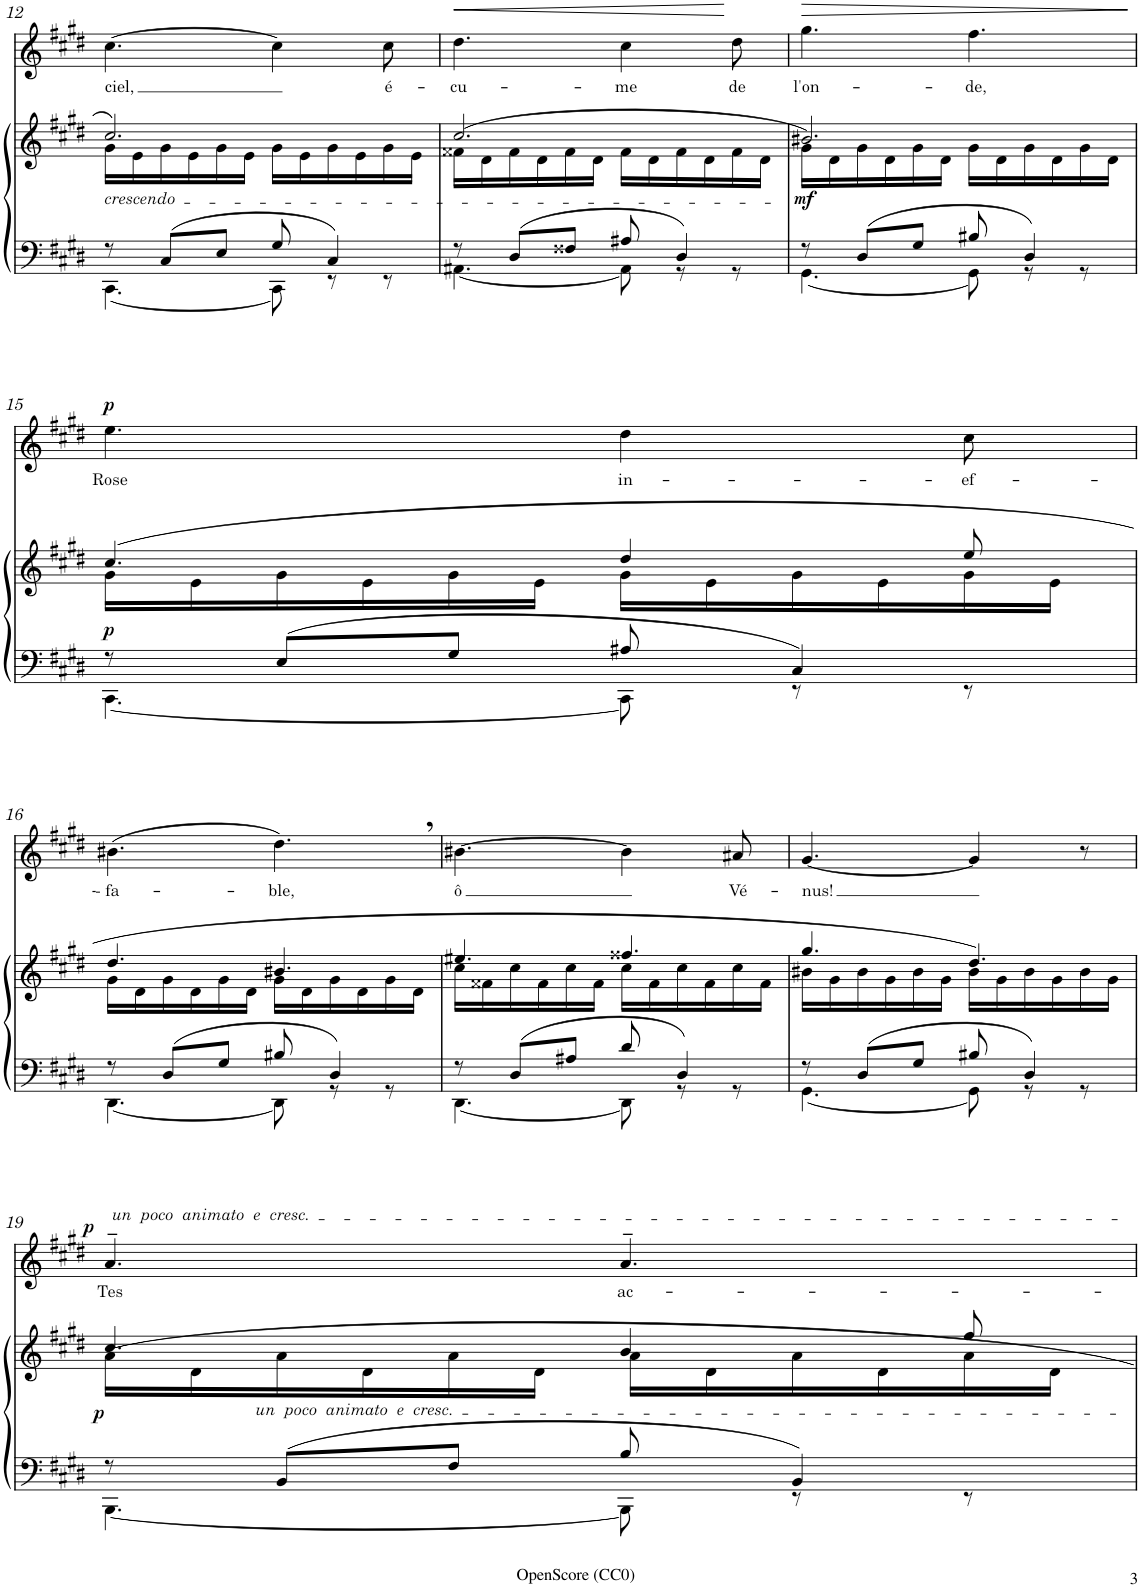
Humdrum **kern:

**kern	**kern	**dynam	**kern	**text	**dynam
*part2	*part2	*part2	*part1	*part1	*part1
*staff3	*staff2	*staff2/3	*staff1	*staff1	*staff1
*I"Piano	*	*	*I"Chant Voice	*	*
*I'Pno	*	*	*	*	*
!!LO:PB:g=z
*clefF4	*clefG2	*	*clefG2	*	*
*k[f#c#g#d#]	*k[f#c#g#d#]	*	*k[f#c#g#d#]	*	*
*M6/8	*M6/8	*	*M6/8	*	*
=12	=12	=12	=12	=12	=12
*^	*^	*	*	*	*
!	!	!LO:TX:b:i:t=crescendo	!	!	!	!	!
!	!	!	!	!	!	!LO:LY:b	!
8r	[4.CC#\	2.cc#/	16g#\LL	.	[4.cc#\	ciel,	.
.	.	.	16e\	.	.	.	.
8C#/L	.	.	16g#\	.	.	.	.
.	.	.	16e\	.	.	.	.
8E/J	.	.	16g#\	.	.	.	.
.	.	.	16e\JJ	.	.	.	.
8G#/	8CC#\]	.	16g#\LL	.	4cc#\]	.	.
.	.	.	16e\	.	.	.	.
4C#/	8r	.	16g#\	.	.	.	.
.	.	.	16e\	.	.	.	.
!	!	!	!	!	!	!LO:LY:b	!
.	8r	.	16g#\	.	8cc#\	é-	.
.	.	.	16e\JJ	.	.	.	.
=13	=13	=13	=13	=13	=13	=13	=13
!	!	!	!	!	!	!LO:LY:b	!LO:HP:b
8r	[4.AA#X\	(2.cc#/	16f##X\LL	.	4.dd#\	-cu-	<
.	.	.	16d#\	.	.	.	.
8D#/L	.	.	16f##\	.	.	.	.
.	.	.	16d#\	.	.	.	.
8F##X/J	.	.	16f##\	.	.	.	.
.	.	.	16d#\JJ	.	.	.	.
!	!	!	!	!	!	!LO:LY:b	!
8A#X/	8AA#\]	.	16f##\LL	.	4cc#\	-me	.
.	.	.	16d#\	.	.	.	.
4D#/	8r	.	16f##\	.	.	.	.
.	.	.	16d#\	.	.	.	.
!	!	!	!	!	!	!LO:LY:b	!
.	8r	.	16f##\	.	8dd#\	de	[
.	.	.	16d#\JJ	.	.	.	.
=14	=14	=14	=14	=14	=14	=14	=14
!	!	!	!	!LO:DY:b	!	!LO:LY:b	!LO:HP:b
8r	[4.GG#\	2.b#X/)	16g#\LL	mf	4.gg#\	l'on-	>
.	.	.	16d#\	.	.	.	.
8D#/L	.	.	16g#\	.	.	.	.
.	.	.	16d#\	.	.	.	.
8G#/J	.	.	16g#\	.	.	.	.
.	.	.	16d#\JJ	.	.	.	.
!	!	!	!	!	!	!LO:LY:b	!
8B#X/	8GG#\]	.	16g#\LL	.	4.ff#\	-de,	.
.	.	.	16d#\	.	.	.	.
4D#/	8r	.	16g#\	.	.	.	.
.	.	.	16d#\	.	.	.	.
.	8r	.	16g#\	.	.	.	.
.	.	.	16d#\JJ	.	.	.	.
*v	*v	*	*	*	*	*	*
*	*v	*v	*	*	*	*
.	.	.	.	.	]
!!LO:LB:g=z
=15	=15	=15	=15	=15	=15
*^	*^	*	*	*	*
!	!	!	!	!LO:DY:b	!	!LO:LY:b	!LO:DY:a
8r	[4.CC#\	(4.cc#/	16g#\LL	p	4.ee\	Rose	p
.	.	.	16e\	.	.	.	.
8E/L	.	.	16g#\	.	.	.	.
.	.	.	16e\	.	.	.	.
8G#/J	.	.	16g#\	.	.	.	.
.	.	.	16e\JJ	.	.	.	.
!	!	!	!	!	!	!LO:LY:b	!
8A#X/	8CC#\]	4dd#/	16g#\LL	.	4dd#\	in-	.
.	.	.	16e\	.	.	.	.
4C#/	8r	.	16g#\	.	.	.	.
.	.	.	16e\	.	.	.	.
!	!	!	!	!	!	!LO:LY:b	!
.	8r	8ee/	16g#\	.	8cc#\	-ef-	.
.	.	.	16e\JJ	.	.	.	.
!!LO:LB:g=z
=16	=16	=16	=16	=16	=16	=16	=16
!	!	!	!	!	!	!LO:LY:b	!
8r	[4.DD#\	4.dd#/	16g#\LL	.	(4.b#X\	-- fa-	.
.	.	.	16d#\	.	.	.	.
8D#/L	.	.	16g#\	.	.	.	.
.	.	.	16d#\	.	.	.	.
8G#/J	.	.	16g#\	.	.	.	.
.	.	.	16d#\JJ	.	.	.	.
!	!	!	!	!	!	!LO:LY:b	!
8B#X/	8DD#\]	4.b#X/	16g#\LL	.	4.dd#,\)	-ble,	.
.	.	.	16d#\	.	.	.	.
4D#/	8r	.	16g#\	.	.	.	.
.	.	.	16d#\	.	.	.	.
.	8r	.	16g#\	.	.	.	.
.	.	.	16d#\JJ	.	.	.	.
=17	=17	=17	=17	=17	=17	=17	=17
!	!	!	!	!	!	!LO:LY:b	!
8r	[4.DD#\	4.ee#X/	16cc#\LL	.	[4.b#X\	ô	.
.	.	.	16f##X\	.	.	.	.
8D#/L	.	.	16cc#\	.	.	.	.
.	.	.	16f##\	.	.	.	.
8A#X/J	.	.	16cc#\	.	.	.	.
.	.	.	16f##\JJ	.	.	.	.
8d#/	8DD#\]	4.ff##X/	16cc#\LL	.	4b#\]	.	.
.	.	.	16f##\	.	.	.	.
4D#/	8r	.	16cc#\	.	.	.	.
.	.	.	16f##\	.	.	.	.
!	!	!	!	!	!	!LO:LY:b	!
.	8r	.	16cc#\	.	8a#X/	Vé-	.
.	.	.	16f##\JJ	.	.	.	.
=18	=18	=18	=18	=18	=18	=18	=18
!	!	!	!	!	!	!LO:LY:b	!
8r	[4.GG#\	4.gg#/	16b#X\LL	.	[4.g#/	-nus!	.
.	.	.	16g#\	.	.	.	.
8D#/L	.	.	16b#\	.	.	.	.
.	.	.	16g#\	.	.	.	.
8G#/J	.	.	16b#\	.	.	.	.
.	.	.	16g#\JJ	.	.	.	.
8B#X/	8GG#\]	4.dd#/)	16b#\LL	.	4g#/]	.	.
.	.	.	16g#\	.	.	.	.
4D#/	8r	.	16b#\	.	.	.	.
.	.	.	16g#\	.	.	.	.
.	8r	.	16b#\	.	8r	.	.
.	.	.	16g#\JJ	.	.	.	.
!!LO:LB:g=z
=19	=19	=19	=19	=19	=19	=19	=19
!	!	!	!	!	!LO:TX:a:i:t=un  poco  animato  e  cresc.	!	!
!	!	!	!	!LO:DY:b	!	!LO:LY:b	!LO:DY:a
8r	[4.BBB\	4.cc#/	16a\LL	p	4.a~>/	Tes	p
.	.	.	16d#\	.	.	.	.
!	!	!	!LO:TX:b:i:t=un  poco  animato  e  cresc.	!	!	!	!
8BB/L	.	.	16a\	.	.	.	.
.	.	.	16d#\	.	.	.	.
8F#/J	.	.	16a\	.	.	.	.
.	.	.	16d#\JJ	.	.	.	.
!	!	!	!	!	!	!LO:LY:b	!
8B/	8BBB\]	4b/	16a\LL	.	4.a~>/	ac-	.
.	.	.	16d#\	.	.	.	.
4BB/	8r	.	16a\	.	.	.	.
.	.	.	16d#\	.	.	.	.
.	8r	8ff#/	16a\	.	.	.	.
.	.	.	16d#\JJ	.	.	.	.
*v	*v	*	*	*	*	*	*
*	*v	*v	*	*	*	*
=	=	=	=	=	=
*-	*-	*-	*-	*-	*-
